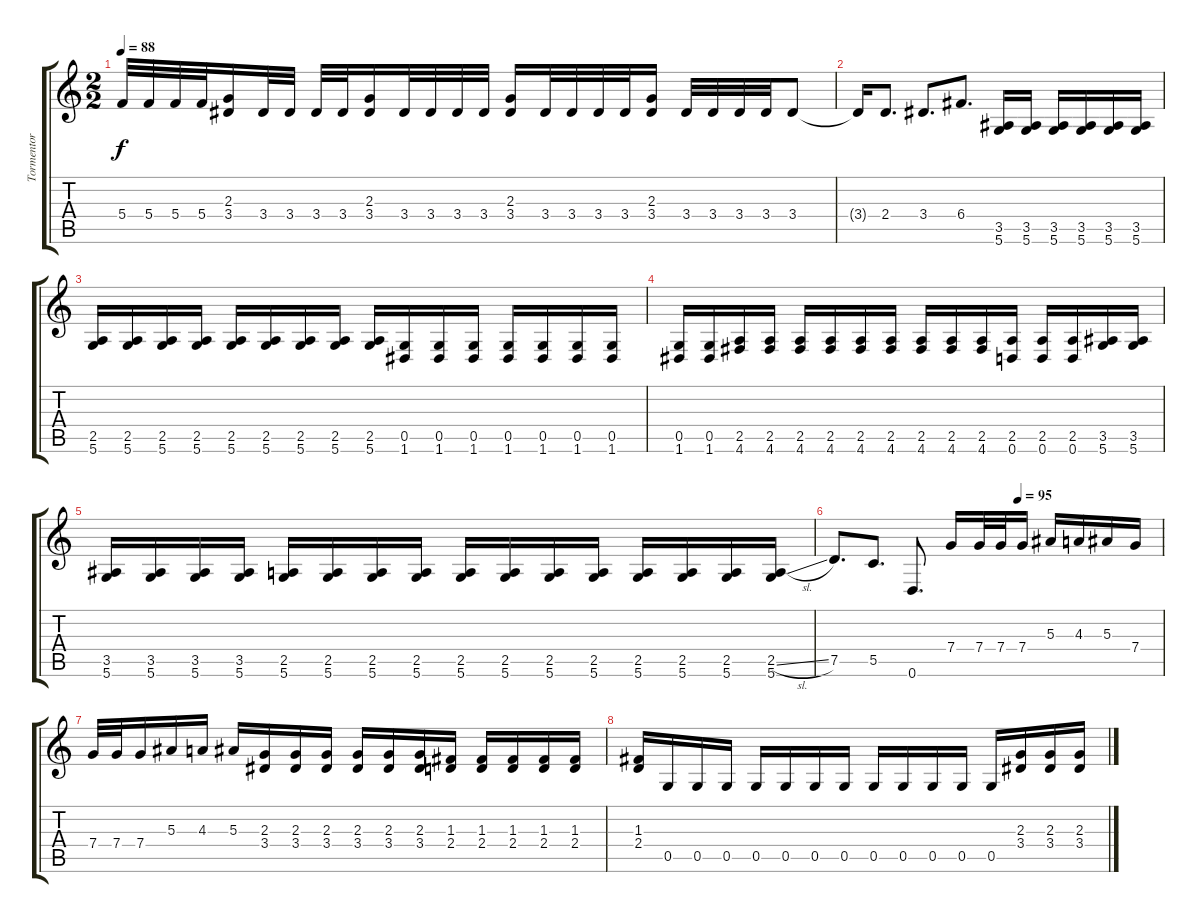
\track ("Tormentor" "Tormentor") {instrument distortionguitar}
\staff {score tabs}
\tuning (D4 A3 F3 C3 G2 D2) {hide}
\ts (2 2)
\tempo 88
\clef g2
\ks c
5.4.32{dy f} 5.4.32 5.4.32 5.4.32 (2.3 3.4).16 3.4.32 3.4.32 3.4.32 3.4.32 (2.3 3.4).16 3.4.32 3.4.32 3.4.32 3.4.32 (2.3 3.4).16 3.4.32 3.4.32 3.4.32 3.4.32 (2.3 3.4).16 3.4.32 3.4.32 3.4.32 3.4.32 3.4.8 |
3.4{t}.16 2.4.8{d} 3.4.8{d} 6.4.8{d} (3.5 5.6).16 (3.5 5.6).16 (3.5 5.6).16 (3.5 5.6).16 (3.5 5.6).16 (3.5 5.6).16 |
(2.5 5.6).16 (2.5 5.6).16 (2.5 5.6).16 (2.5 5.6).16 (2.5 5.6).16 (2.5 5.6).16 (2.5 5.6).16 (2.5 5.6).16 (2.5 5.6).16 (0.5 1.6).16 (0.5 1.6).16 (0.5 1.6).16 (0.5 1.6).16 (0.5 1.6).16 (0.5 1.6).16 (0.5 1.6).16 |
(0.5 1.6).16 (0.5 1.6).16 (2.5 4.6).16 (2.5 4.6).16 (2.5 4.6).16 (2.5 4.6).16 (2.5 4.6).16 (2.5 4.6).16 (2.5 4.6).16 (2.5 4.6).16 (2.5 4.6).16 (2.5 0.6).16 (2.5 0.6).16 (2.5 0.6).16 (3.5 5.6).16 (3.5 5.6).16 |
(3.5 5.6).16 (3.5 5.6).16 (3.5 5.6).16 (3.5 5.6).16 (2.5 5.6).16 (2.5 5.6).16 (2.5 5.6).16 (2.5 5.6).16 (2.5 5.6).16 (2.5 5.6).16 (2.5 5.6).16 (2.5 5.6).16 (2.5 5.6).16 (2.5 5.6).16 (2.5 5.6).16 (2.5{sl} 5.6).16 |
\tempo (95 0.5625)
7.5.8{d} 5.5.8{d} 0.6.8{d} 7.4.16 7.4.32 7.4.32 7.4.16 5.3.16 4.3.16 5.3.16 7.4.16 |
7.4.32 7.4.32 7.4.16 5.3.16 4.3.16 5.3.16 (2.3 3.4).16 (2.3 3.4).16 (2.3 3.4).16 (2.3 3.4).16 (2.3 3.4).16 (2.3 3.4).16 (1.3 2.4).16 (1.3 2.4).16 (1.3 2.4).16 (1.3 2.4).16 (1.3 2.4).16 |
(1.3 2.4).16 0.5.16 0.5.16 0.5.16 0.5.16 0.5.16 0.5.16 0.5.16 0.5.16 0.5.16 0.5.16 0.5.16 0.5.16 (2.3 3.4).16 (2.3 3.4).16 (2.3 3.4).16
